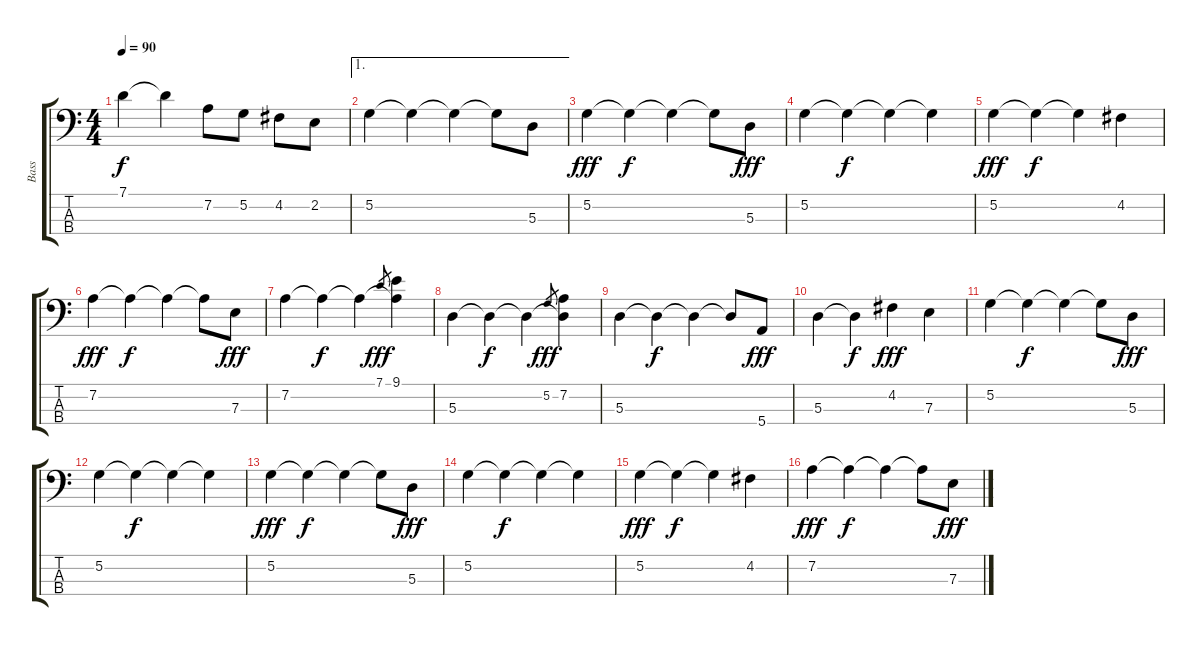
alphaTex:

\track ("Bass" "Bass") {instrument electricbassfinger}
\staff {score tabs}
\tuning (G2 D2 A1 E1) {hide}
\ts (4 4)
\tempo 90
\clef f4
\ks c
7.1.4{dy f} 7.1{t}.4 7.2.8 5.2.8 4.2.8 2.2.8 |
\ae 1
5.2.4 5.2{t}.4 5.2{t}.4 5.2{t}.8 5.3.8 |
5.2.4{dy fff} 5.2{t}.4{dy f} 5.2{t}.4 5.2{t}.8 5.3.8{dy fff} |
5.2.4 5.2{t}.4{dy f} 5.2{t}.4 5.2{t}.4 |
5.2.4{dy fff} 5.2{t}.4{dy f} 5.2{t}.4 4.2.4 |
7.2.4{dy fff} 7.2{t}.4{dy f} 7.2{t}.4 7.2{t}.8 7.3.8{dy fff} |
7.2.4 7.2{t}.4{dy f} 7.2{t}.4 7.1.8{gr dy fff} (9.1 7.2{t}).4 |
5.3.4 5.3{t}.4{dy f} 5.3{t}.4 5.2.8{gr dy fff} (7.2 5.3{t}).4 |
5.3.4 5.3{t}.4{dy f} 5.3{t}.4 5.3{t}.8 5.4.8{dy fff} |
5.3.4 5.3{t}.4{dy f} 4.2.4{dy fff} 7.3.4 |
5.2.4 5.2{t}.4{dy f} 5.2{t}.4 5.2{t}.8 5.3.8{dy fff} |
5.2.4 5.2{t}.4{dy f} 5.2{t}.4 5.2{t}.4 |
5.2.4{dy fff} 5.2{t}.4{dy f} 5.2{t}.4 5.2{t}.8 5.3.8{dy fff} |
5.2.4 5.2{t}.4{dy f} 5.2{t}.4 5.2{t}.4 |
5.2.4{dy fff} 5.2{t}.4{dy f} 5.2{t}.4 4.2.4 |
7.2.4{dy fff} 7.2{t}.4{dy f} 7.2{t}.4 7.2{t}.8 7.3.8{dy fff}
